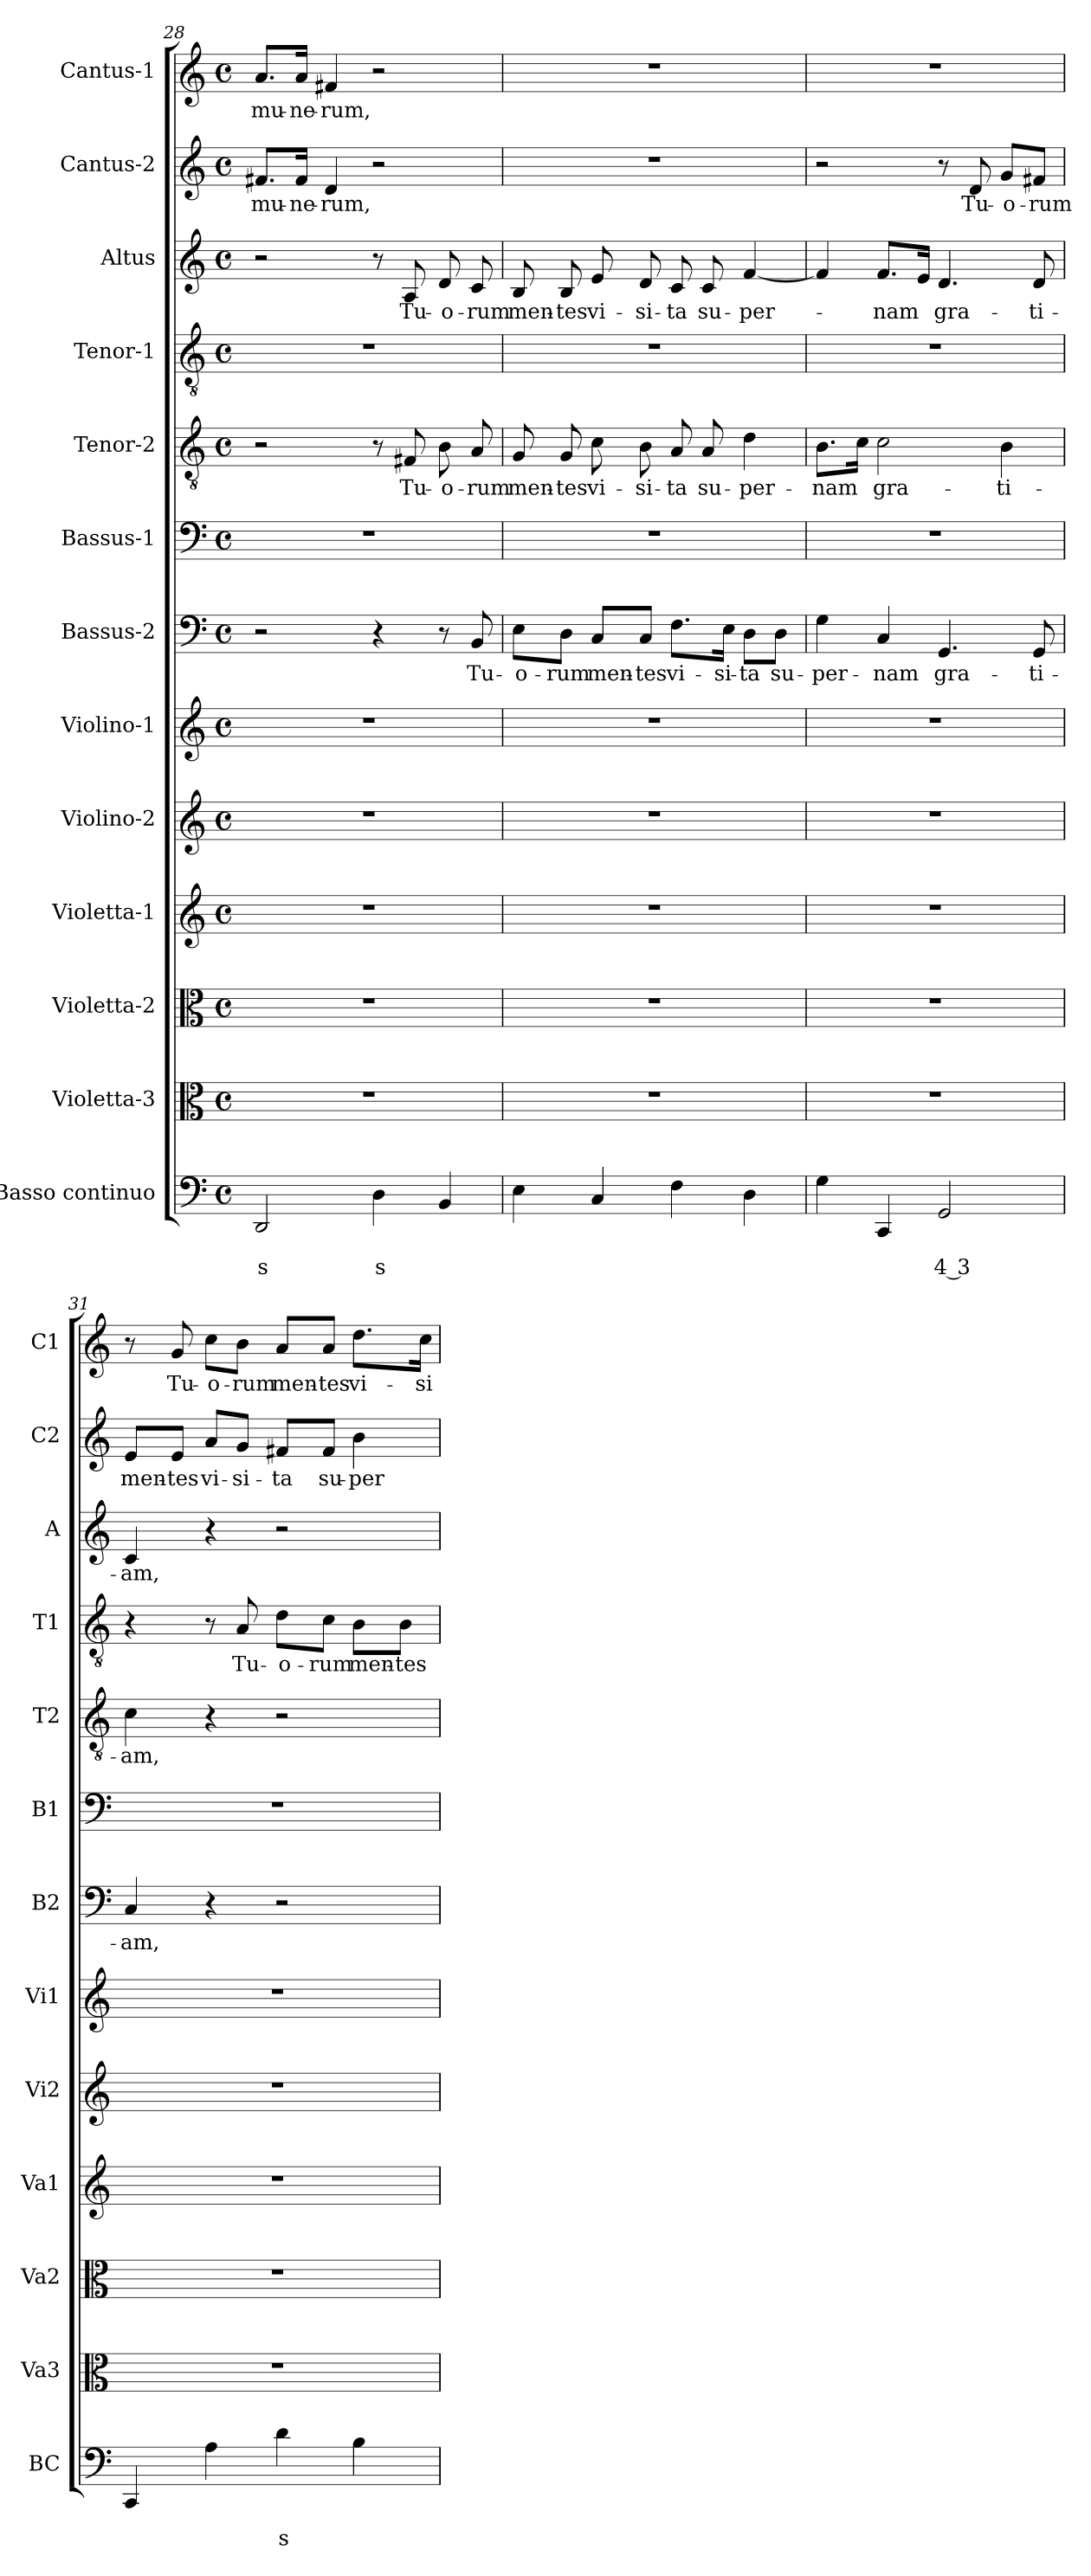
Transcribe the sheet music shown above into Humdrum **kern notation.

**kern	**text	**text	**kern	**kern	**kern	**kern	**kern	**kern	**text	**kern	**kern	**text	**kern	**text	**kern	**text	**kern	**text	**kern	**text
*part13	*part13	*part13	*part12	*part11	*part10	*part9	*part8	*part7	*part7	*part6	*part5	*part5	*part4	*part4	*part3	*part3	*part2	*part2	*part1	*part1
*staff13	*staff13	*staff13	*staff12	*staff11	*staff10	*staff9	*staff8	*staff7	*staff7	*staff6	*staff5	*staff5	*staff4	*staff4	*staff3	*staff3	*staff2	*staff2	*staff1	*staff1
*I"Basso continuo	*	*	*I"Violetta-3	*I"Violetta-2	*I"Violetta-1	*I"Violino-2	*I"Violino-1	*I"Bassus-2	*	*I"Bassus-1	*I"Tenor-2	*	*I"Tenor-1	*	*I"Altus	*	*I"Cantus-2	*	*I"Cantus-1	*
*I'BC	*	*	*I'Va3	*I'Va2	*I'Va1	*I'Vi2	*I'Vi1	*I'B2	*	*I'B1	*I'T2	*	*I'T1	*	*I'A	*	*I'C2	*	*I'C1	*
!!LO:PB:g=z
*clefF4	*	*	*clefC3	*clefC3	*clefG2	*clefG2	*clefG2	*clefF4	*	*clefF4	*clefGv2	*	*clefGv2	*	*clefG2	*	*clefG2	*	*clefG2	*
*k[]	*	*	*k[]	*k[]	*k[]	*k[]	*k[]	*k[]	*	*k[]	*k[]	*	*k[]	*	*k[]	*	*k[]	*	*k[]	*
*C:	*	*	*C:	*C:	*C:	*C:	*C:	*C:	*	*C:	*C:	*	*C:	*	*C:	*	*C:	*	*C:	*
*M4/4	*	*	*M4/4	*M4/4	*M4/4	*M4/4	*M4/4	*M4/4	*	*M4/4	*M4/4	*	*M4/4	*	*M4/4	*	*M4/4	*	*M4/4	*
*met(c)	*	*	*met(c)	*met(c)	*met(c)	*met(c)	*met(c)	*met(c)	*	*met(c)	*met(c)	*	*met(c)	*	*met(c)	*	*met(c)	*	*met(c)	*
=28	=28	=28	=28	=28	=28	=28	=28	=28	=28	=28	=28	=28	=28	=28	=28	=28	=28	=28	=28	=28
!	!	!LO:LY:b	!	!	!	!	!	!	!	!	!	!	!	!	!	!	!	!LO:LY:b	!	!LO:LY:b
2DD/	.	s	1r	1r	1r	1r	1r	2r	.	1r	2r	.	1r	.	2r	.	8.f#X/L	mu-	8.a/L	mu-
!	!	!	!	!	!	!	!	!	!	!	!	!	!	!	!	!	!	!LO:LY:b	!	!LO:LY:b
.	.	.	.	.	.	.	.	.	.	.	.	.	.	.	.	.	16f#/Jk	-ne-	16a/Jk	-ne-
!	!	!	!	!	!	!	!	!	!	!	!	!	!	!	!	!	!	!LO:LY:b	!	!LO:LY:b
.	.	.	.	.	.	.	.	.	.	.	.	.	.	.	.	.	4d/	-rum,	4f#X/	-rum,
!	!	!LO:LY:b	!	!	!	!	!	!	!	!	!	!	!	!	!	!	!	!	!	!
4D\	.	s	.	.	.	.	.	4r	.	.	8r	.	.	.	8r	.	2r	.	2r	.
!	!	!	!	!	!	!	!	!	!	!	!	!LO:LY:b	!	!	!	!LO:LY:b	!	!	!	!
.	.	.	.	.	.	.	.	.	.	.	8F#X/	Tu-	.	.	8A/	Tu-	.	.	.	.
!	!	!	!	!	!	!	!	!	!	!	!	!LO:LY:b	!	!	!	!LO:LY:b	!	!	!	!
4BB/	.	.	.	.	.	.	.	8r	.	.	8B\	-o-	.	.	8d/	-o-	.	.	.	.
!	!	!	!	!	!	!	!	!	!LO:LY:b	!	!	!LO:LY:b	!	!	!	!LO:LY:b	!	!	!	!
.	.	.	.	.	.	.	.	8BB/	Tu-	.	8A/	-rum	.	.	8c/	-rum	.	.	.	.
=29	=29	=29	=29	=29	=29	=29	=29	=29	=29	=29	=29	=29	=29	=29	=29	=29	=29	=29	=29	=29
!	!	!	!	!	!	!	!	!	!LO:LY:b	!	!	!LO:LY:b	!	!	!	!LO:LY:b	!	!	!	!
4E\	.	.	1r	1r	1r	1r	1r	8E\L	-o-	1r	8G/	men-	1r	.	8B/	men-	1r	.	1r	.
!	!	!	!	!	!	!	!	!	!LO:LY:b	!	!	!LO:LY:b	!	!	!	!LO:LY:b	!	!	!	!
.	.	.	.	.	.	.	.	8D\J	-rum	.	8G/	-tes	.	.	8B/	-tes	.	.	.	.
!	!	!	!	!	!	!	!	!	!LO:LY:b	!	!	!LO:LY:b	!	!	!	!LO:LY:b	!	!	!	!
4C/	.	.	.	.	.	.	.	8C/L	men-	.	8c\	vi-	.	.	8e/	vi-	.	.	.	.
!	!	!	!	!	!	!	!	!	!LO:LY:b	!	!	!LO:LY:b	!	!	!	!LO:LY:b	!	!	!	!
.	.	.	.	.	.	.	.	8C/J	-tes	.	8B\	-si-	.	.	8d/	-si-	.	.	.	.
!	!	!	!	!	!	!	!	!	!LO:LY:b	!	!	!LO:LY:b	!	!	!	!LO:LY:b	!	!	!	!
4F\	.	.	.	.	.	.	.	8.F\L	vi-	.	8A/	-ta	.	.	8c/	-ta	.	.	.	.
!	!	!	!	!	!	!	!	!	!	!	!	!LO:LY:b	!	!	!	!LO:LY:b	!	!	!	!
.	.	.	.	.	.	.	.	.	.	.	8A/	su-	.	.	8c/	su-	.	.	.	.
!	!	!	!	!	!	!	!	!	!LO:LY:b	!	!	!	!	!	!	!	!	!	!	!
.	.	.	.	.	.	.	.	16E\Jk	-si-	.	.	.	.	.	.	.	.	.	.	.
!	!	!	!	!	!	!	!	!	!LO:LY:b	!	!	!LO:LY:b	!	!	!	!LO:LY:b	!	!	!	!
4D\	.	.	.	.	.	.	.	8D\L	-ta	.	4d\	-per-	.	.	[4f/	-per-	.	.	.	.
!	!	!	!	!	!	!	!	!	!LO:LY:b	!	!	!	!	!	!	!	!	!	!	!
.	.	.	.	.	.	.	.	8D\J	su-	.	.	.	.	.	.	.	.	.	.	.
=30	=30	=30	=30	=30	=30	=30	=30	=30	=30	=30	=30	=30	=30	=30	=30	=30	=30	=30	=30	=30
!	!	!	!	!	!	!	!	!	!LO:LY:b	!	!	!LO:LY:b	!	!	!	!	!	!	!	!
4G\	.	.	1r	1r	1r	1r	1r	4G\	-per-	1r	8.B\L	-nam	1r	.	4f/]	.	2r	.	1r	.
.	.	.	.	.	.	.	.	.	.	.	16c\Jk	.	.	.	.	.	.	.	.	.
!	!	!	!	!	!	!	!	!	!LO:LY:b	!	!	!LO:LY:b	!	!	!	!LO:LY:b	!	!	!	!
4CC/	.	.	.	.	.	.	.	4C/	-nam	.	2c\	gra-	.	.	8.f/L	-nam	.	.	.	.
.	.	.	.	.	.	.	.	.	.	.	.	.	.	.	16e/Jk	.	.	.	.	.
!	!	!LO:LY:b	!	!	!	!	!	!	!LO:LY:b	!	!	!	!	!	!	!LO:LY:b	!	!	!	!
2GG/	.	4 3	.	.	.	.	.	4.GG/	gra-	.	.	.	.	.	4.d/	gra-	8r	.	.	.
!	!	!	!	!	!	!	!	!	!	!	!	!	!	!	!	!	!	!LO:LY:b	!	!
.	.	.	.	.	.	.	.	.	.	.	.	.	.	.	.	.	8d/	Tu-	.	.
!	!	!	!	!	!	!	!	!	!	!	!	!LO:LY:b	!	!	!	!	!	!LO:LY:b	!	!
.	.	.	.	.	.	.	.	.	.	.	4B\	-ti-	.	.	.	.	8g/L	-o-	.	.
!	!	!	!	!	!	!	!	!	!LO:LY:b	!	!	!	!	!	!	!LO:LY:b	!	!LO:LY:b	!	!
.	.	.	.	.	.	.	.	8GG/	-ti-	.	.	.	.	.	8d/	-ti-	8f#X/J	-rum	.	.
=31	=31	=31	=31	=31	=31	=31	=31	=31	=31	=31	=31	=31	=31	=31	=31	=31	=31	=31	=31	=31
!	!	!	!	!	!	!	!	!	!LO:LY:b	!	!	!LO:LY:b	!	!	!	!LO:LY:b	!	!LO:LY:b	!	!
4CC/	.	.	1r	1r	1r	1r	1r	4C/	-am,	1r	4c\	-am,	4r	.	4c/	-am,	8e/L	men-	8r	.
!	!	!	!	!	!	!	!	!	!	!	!	!	!	!	!	!	!	!LO:LY:b	!	!LO:LY:b
.	.	.	.	.	.	.	.	.	.	.	.	.	.	.	.	.	8e/J	-tes	8g/	Tu-
!	!	!	!	!	!	!	!	!	!	!	!	!	!	!	!	!	!	!LO:LY:b	!	!LO:LY:b
4A\	.	.	.	.	.	.	.	4r	.	.	4r	.	8r	.	4r	.	8a/L	vi-	8cc\L	-o-
!	!	!	!	!	!	!	!	!	!	!	!	!	!	!LO:LY:b	!	!	!	!LO:LY:b	!	!LO:LY:b
.	.	.	.	.	.	.	.	.	.	.	.	.	8A/	Tu-	.	.	8g/J	-si-	8b\J	-rum
!	!	!LO:LY:b	!	!	!	!	!	!	!	!	!	!	!	!LO:LY:b	!	!	!	!LO:LY:b	!	!LO:LY:b
4d\	.	s	.	.	.	.	.	2r	.	.	2r	.	8d\L	-o-	2r	.	8f#X/L	-ta	8a/L	men-
!	!	!	!	!	!	!	!	!	!	!	!	!	!	!LO:LY:b	!	!	!	!LO:LY:b	!	!LO:LY:b
.	.	.	.	.	.	.	.	.	.	.	.	.	8c\J	-rum	.	.	8f#/J	su-	8a/J	-tes
!	!	!	!	!	!	!	!	!	!	!	!	!	!	!LO:LY:b	!	!	!	!LO:LY:b	!	!LO:LY:b
4B\	.	.	.	.	.	.	.	.	.	.	.	.	8B\L	men-	.	.	4b\	-per-	8.dd\L	vi-
!	!	!	!	!	!	!	!	!	!	!	!	!	!	!LO:LY:b	!	!	!	!	!	!
.	.	.	.	.	.	.	.	.	.	.	.	.	8B\J	-tes	.	.	.	.	.	.
!	!	!	!	!	!	!	!	!	!	!	!	!	!	!	!	!	!	!	!	!LO:LY:b
.	.	.	.	.	.	.	.	.	.	.	.	.	.	.	.	.	.	.	16cc\Jk	-si-
=	=	=	=	=	=	=	=	=	=	=	=	=	=	=	=	=	=	=	=	=
*-	*-	*-	*-	*-	*-	*-	*-	*-	*-	*-	*-	*-	*-	*-	*-	*-	*-	*-	*-	*-
